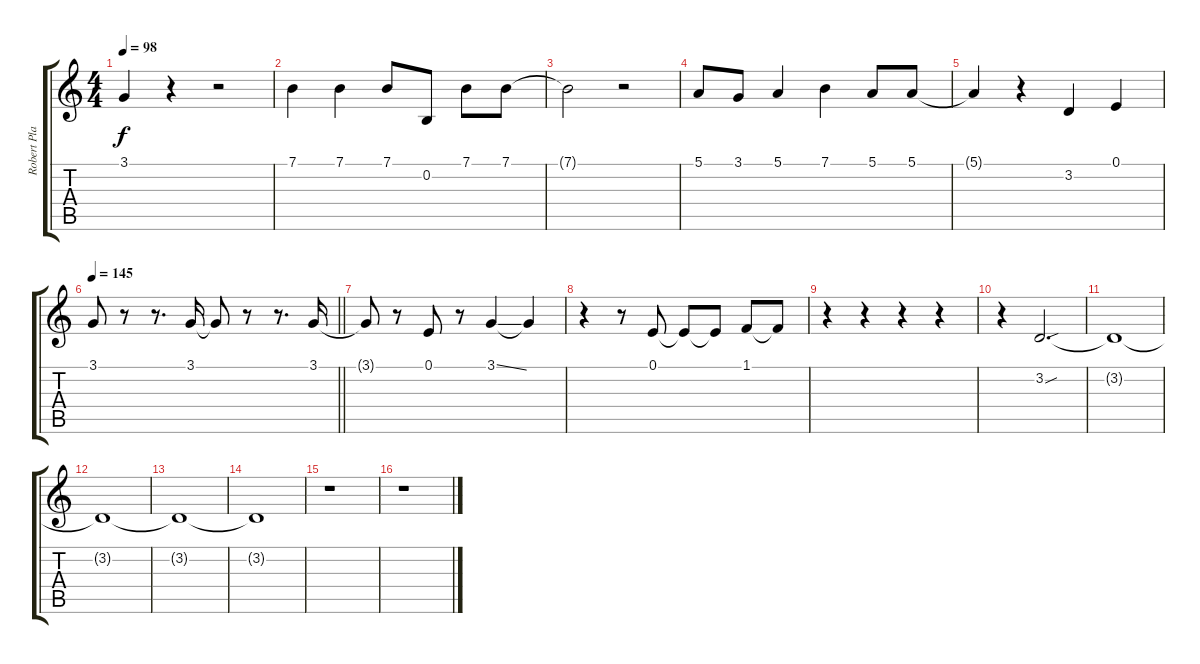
\track ("Robert Plant - Vocal" "Robert Pla") {instrument flute}
\staff {score tabs}
\tuning (E4 B3 G3 D3 A2 E2) {hide}
\ts (4 4)
\tempo 98
\clef g2
\ks c
3.1{t}.4{dy f} r.4 r.2 |
7.1.4 7.1.4 7.1.8 0.2.8 7.1.8 7.1.8 |
7.1{t}.2 r.2 |
5.1.8 3.1.8 5.1.4 7.1.4 5.1.8 5.1.8 |
5.1{t}.4 r.4 3.2.4 0.1.4 |
\tempo 145
\barLineRight lightlight
3.1.8 r.8 r.8{d} 3.1.16 3.1{t}.8 r.8 r.8{d} 3.1.16 |
3.1{t}.8 r.8 0.1.8 r.8 3.1{ss}.4 3.1{t}.4 |
r.4 r.8 0.1.8 0.1{t}.8 0.1{t}.8 1.1.8 1.1{t}.8 |
r.4 r.4 r.4 r.4 |
r.4 3.2{sou}.2{d} |
3.2{t}.1 |
3.2{t}.1 |
3.2{t}.1 |
3.2{t}.1 |
r.1 |
r.1
